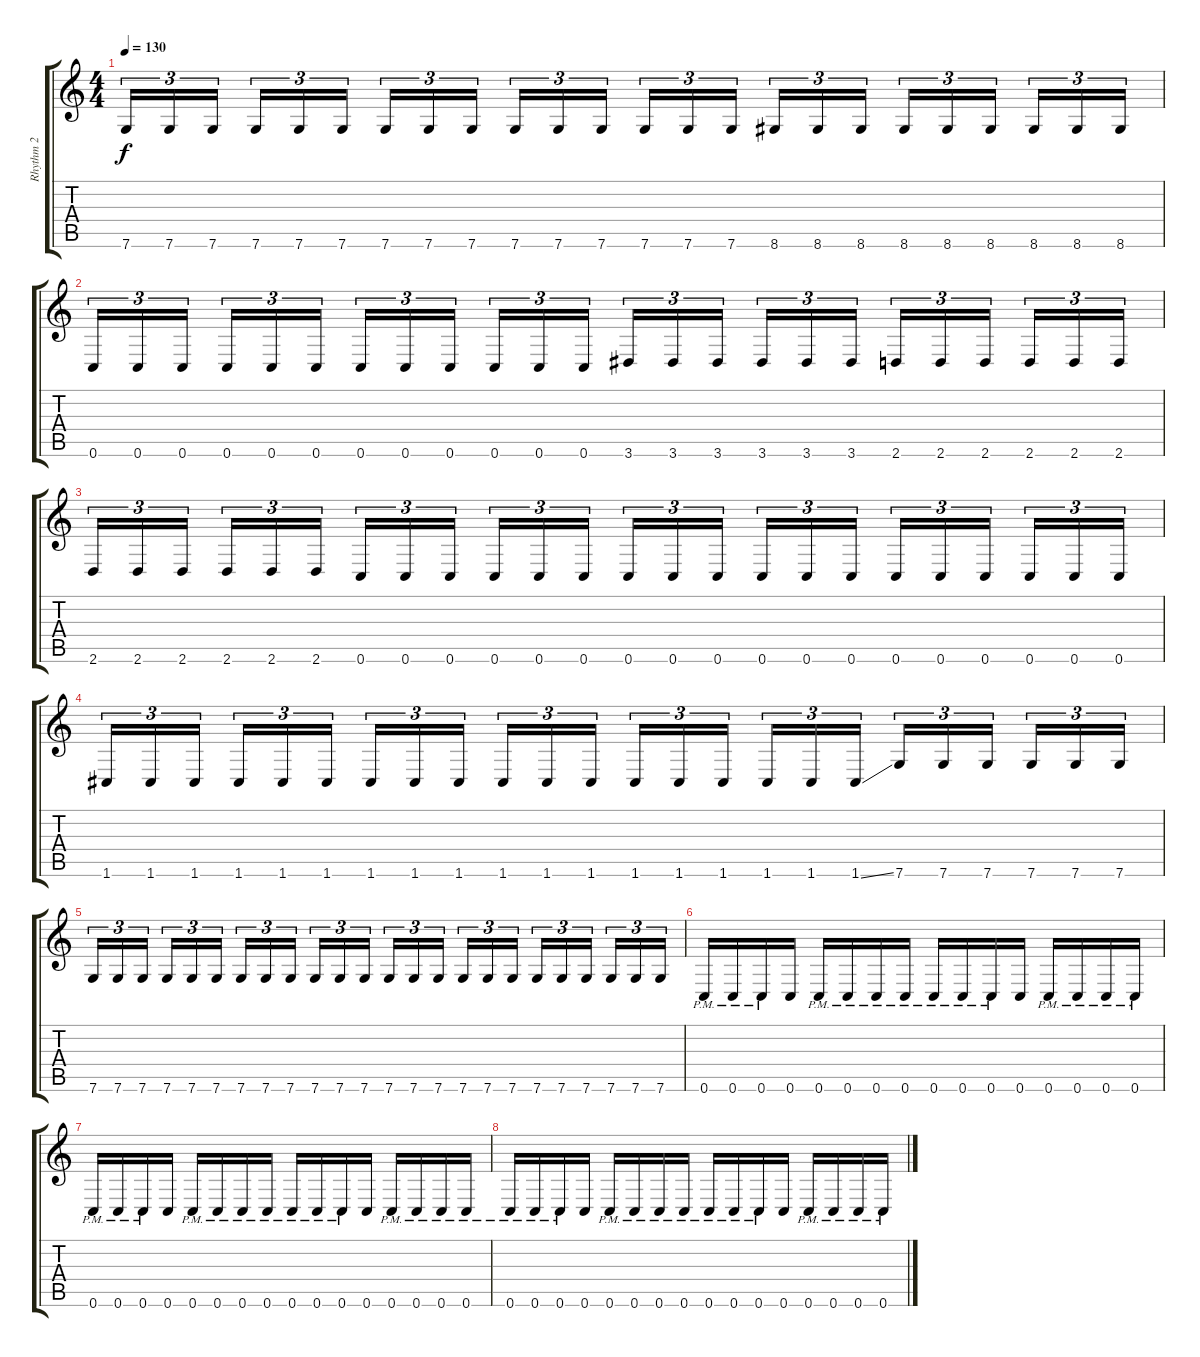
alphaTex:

\track ("Rhythm 2" "Rhythm 2") {instrument distortionguitar}
\staff {score tabs}
\tuning (D4 A3 F3 C3 G2 C2) {hide}
\ts (4 4)
\tempo 130
\clef g2
\ks c
7.6.16{tu (3 2) dy f} 7.6.16{tu (3 2)} 7.6.16{tu (3 2) beam splitsecondary} 7.6.16{tu (3 2)} 7.6.16{tu (3 2)} 7.6.16{tu (3 2)} 7.6.16{tu (3 2)} 7.6.16{tu (3 2)} 7.6.16{tu (3 2) beam splitsecondary} 7.6.16{tu (3 2)} 7.6.16{tu (3 2)} 7.6.16{tu (3 2)} 7.6.16{tu (3 2)} 7.6.16{tu (3 2)} 7.6.16{tu (3 2) beam splitsecondary} 8.6.16{tu (3 2)} 8.6.16{tu (3 2)} 8.6.16{tu (3 2)} 8.6.16{tu (3 2)} 8.6.16{tu (3 2)} 8.6.16{tu (3 2) beam splitsecondary} 8.6.16{tu (3 2)} 8.6.16{tu (3 2)} 8.6.16{tu (3 2)} |
0.6.16{tu (3 2)} 0.6.16{tu (3 2)} 0.6.16{tu (3 2) beam splitsecondary} 0.6.16{tu (3 2)} 0.6.16{tu (3 2)} 0.6.16{tu (3 2)} 0.6.16{tu (3 2)} 0.6.16{tu (3 2)} 0.6.16{tu (3 2) beam splitsecondary} 0.6.16{tu (3 2)} 0.6.16{tu (3 2)} 0.6.16{tu (3 2)} 3.6.16{tu (3 2)} 3.6.16{tu (3 2)} 3.6.16{tu (3 2) beam splitsecondary} 3.6.16{tu (3 2)} 3.6.16{tu (3 2)} 3.6.16{tu (3 2)} 2.6.16{tu (3 2)} 2.6.16{tu (3 2)} 2.6.16{tu (3 2) beam splitsecondary} 2.6.16{tu (3 2)} 2.6.16{tu (3 2)} 2.6.16{tu (3 2)} |
2.6.16{tu (3 2)} 2.6.16{tu (3 2)} 2.6.16{tu (3 2) beam splitsecondary} 2.6.16{tu (3 2)} 2.6.16{tu (3 2)} 2.6.16{tu (3 2)} 0.6.16{tu (3 2)} 0.6.16{tu (3 2)} 0.6.16{tu (3 2) beam splitsecondary} 0.6.16{tu (3 2)} 0.6.16{tu (3 2)} 0.6.16{tu (3 2)} 0.6.16{tu (3 2)} 0.6.16{tu (3 2)} 0.6.16{tu (3 2) beam splitsecondary} 0.6.16{tu (3 2)} 0.6.16{tu (3 2)} 0.6.16{tu (3 2)} 0.6.16{tu (3 2)} 0.6.16{tu (3 2)} 0.6.16{tu (3 2) beam splitsecondary} 0.6.16{tu (3 2)} 0.6.16{tu (3 2)} 0.6.16{tu (3 2)} |
1.6.16{tu (3 2)} 1.6.16{tu (3 2)} 1.6.16{tu (3 2) beam splitsecondary} 1.6.16{tu (3 2)} 1.6.16{tu (3 2)} 1.6.16{tu (3 2)} 1.6.16{tu (3 2)} 1.6.16{tu (3 2)} 1.6.16{tu (3 2) beam splitsecondary} 1.6.16{tu (3 2)} 1.6.16{tu (3 2)} 1.6.16{tu (3 2)} 1.6.16{tu (3 2)} 1.6.16{tu (3 2)} 1.6.16{tu (3 2) beam splitsecondary} 1.6.16{tu (3 2)} 1.6.16{tu (3 2)} 1.6{ss}.16{tu (3 2)} 7.6.16{tu (3 2)} 7.6.16{tu (3 2)} 7.6.16{tu (3 2) beam splitsecondary} 7.6.16{tu (3 2)} 7.6.16{tu (3 2)} 7.6.16{tu (3 2)} |
7.6.16{tu (3 2)} 7.6.16{tu (3 2)} 7.6.16{tu (3 2) beam splitsecondary} 7.6.16{tu (3 2)} 7.6.16{tu (3 2)} 7.6.16{tu (3 2)} 7.6.16{tu (3 2)} 7.6.16{tu (3 2)} 7.6.16{tu (3 2) beam splitsecondary} 7.6.16{tu (3 2)} 7.6.16{tu (3 2)} 7.6.16{tu (3 2)} 7.6.16{tu (3 2)} 7.6.16{tu (3 2)} 7.6.16{tu (3 2) beam splitsecondary} 7.6.16{tu (3 2)} 7.6.16{tu (3 2)} 7.6.16{tu (3 2)} 7.6.16{tu (3 2)} 7.6.16{tu (3 2)} 7.6.16{tu (3 2) beam splitsecondary} 7.6.16{tu (3 2)} 7.6.16{tu (3 2)} 7.6.16{tu (3 2)} |
0.6{pm}.16 0.6{pm}.16 0.6{pm}.16 0.6.16 0.6{pm}.16 0.6{pm}.16 0.6{pm}.16 0.6{pm}.16 0.6{pm}.16 0.6{pm}.16 0.6{pm}.16 0.6.16 0.6{pm}.16 0.6{pm}.16 0.6{pm}.16 0.6{pm}.16 |
0.6{pm}.16 0.6{pm}.16 0.6{pm}.16 0.6.16 0.6{pm}.16 0.6{pm}.16 0.6{pm}.16 0.6{pm}.16 0.6{pm}.16 0.6{pm}.16 0.6{pm}.16 0.6.16 0.6{pm}.16 0.6{pm}.16 0.6{pm}.16 0.6{pm}.16 |
0.6{pm}.16 0.6{pm}.16 0.6{pm}.16 0.6.16 0.6{pm}.16 0.6{pm}.16 0.6{pm}.16 0.6{pm}.16 0.6{pm}.16 0.6{pm}.16 0.6{pm}.16 0.6.16 0.6{pm}.16 0.6{pm}.16 0.6{pm}.16 0.6{pm}.16
